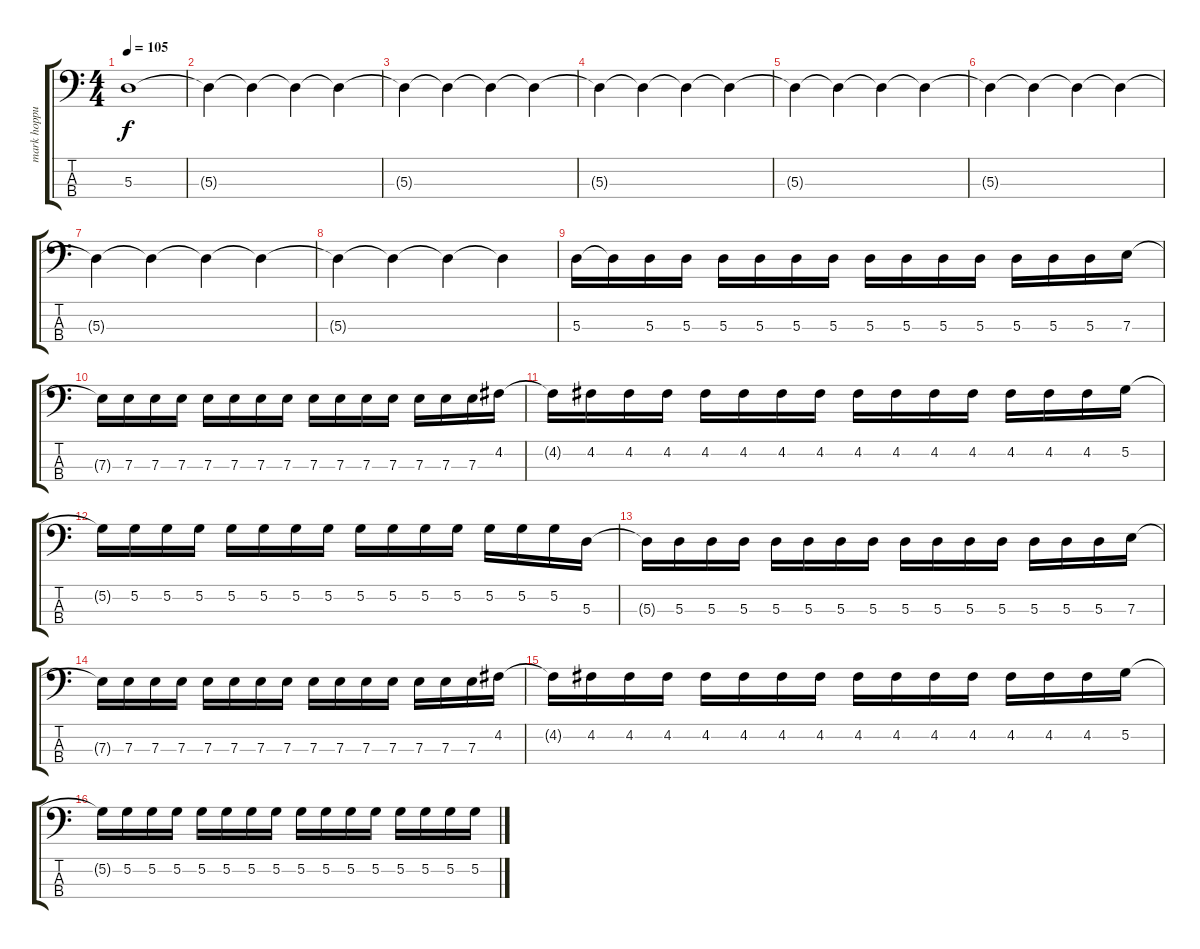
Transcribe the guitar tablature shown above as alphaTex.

\track ("mark hoppus" "mark hoppu") {instrument electricbasspick}
\staff {score tabs}
\tuning (G2 D2 A1 E1) {hide}
\ts (4 4)
\tempo 105
\clef f4
\ks c
5.3.1{dy f} |
5.3{t}.4 5.3{t}.4 5.3{t}.4 5.3{t}.4 |
5.3{t}.4 5.3{t}.4 5.3{t}.4 5.3{t}.4 |
5.3{t}.4 5.3{t}.4 5.3{t}.4 5.3{t}.4 |
5.3{t}.4 5.3{t}.4 5.3{t}.4 5.3{t}.4 |
5.3{t}.4 5.3{t}.4 5.3{t}.4 5.3{t}.4 |
5.3{t}.4 5.3{t}.4 5.3{t}.4 5.3{t}.4 |
5.3{t}.4 5.3{t}.4 5.3{t}.4 5.3{t}.4 |
5.3.16 5.3{t}.16 5.3.16 5.3.16 5.3.16 5.3.16 5.3.16 5.3.16 5.3.16 5.3.16 5.3.16 5.3.16 5.3.16 5.3.16 5.3.16 7.3.16 |
7.3{t}.16 7.3.16 7.3.16 7.3.16 7.3.16 7.3.16 7.3.16 7.3.16 7.3.16 7.3.16 7.3.16 7.3.16 7.3.16 7.3.16 7.3.16 4.2.16 |
4.2{t}.16 4.2.16 4.2.16 4.2.16 4.2.16 4.2.16 4.2.16 4.2.16 4.2.16 4.2.16 4.2.16 4.2.16 4.2.16 4.2.16 4.2.16 5.2.16 |
5.2{t}.16 5.2.16 5.2.16 5.2.16 5.2.16 5.2.16 5.2.16 5.2.16 5.2.16 5.2.16 5.2.16 5.2.16 5.2.16 5.2.16 5.2.16 5.3.16 |
5.3{t}.16 5.3.16 5.3.16 5.3.16 5.3.16 5.3.16 5.3.16 5.3.16 5.3.16 5.3.16 5.3.16 5.3.16 5.3.16 5.3.16 5.3.16 7.3.16 |
7.3{t}.16 7.3.16 7.3.16 7.3.16 7.3.16 7.3.16 7.3.16 7.3.16 7.3.16 7.3.16 7.3.16 7.3.16 7.3.16 7.3.16 7.3.16 4.2.16 |
4.2{t}.16 4.2.16 4.2.16 4.2.16 4.2.16 4.2.16 4.2.16 4.2.16 4.2.16 4.2.16 4.2.16 4.2.16 4.2.16 4.2.16 4.2.16 5.2.16 |
5.2{t}.16 5.2.16 5.2.16 5.2.16 5.2.16 5.2.16 5.2.16 5.2.16 5.2.16 5.2.16 5.2.16 5.2.16 5.2.16 5.2.16 5.2.16 5.2.16
